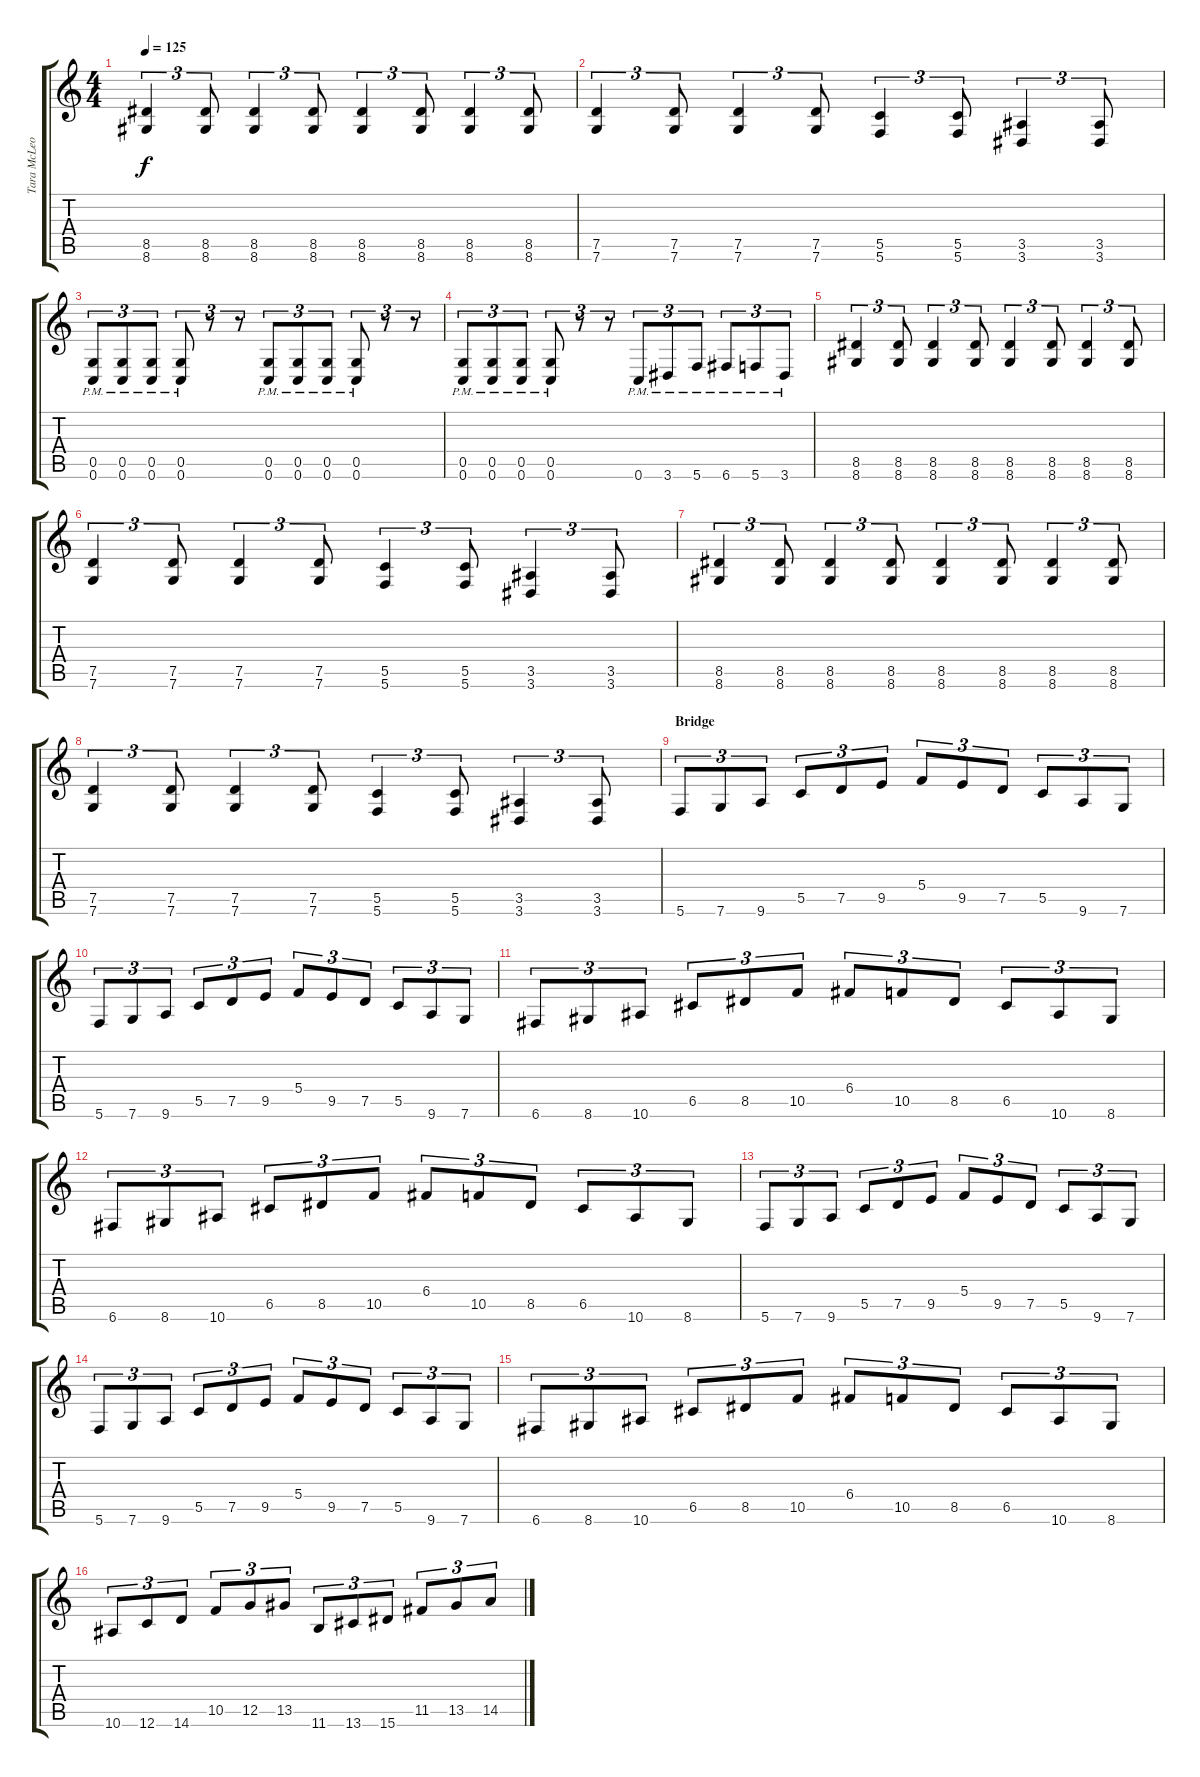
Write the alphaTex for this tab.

\track ("Tara McLeod (Guitar)" "Tara McLeo") {instrument distortionguitar}
\staff {score tabs}
\tuning (D4 A3 F3 C3 G2 C2) {hide}
\ts (4 4)
\tempo 125
\clef g2
\ks c
(8.5 8.6).4{tu (3 2) dy f} (8.5 8.6).8{tu (3 2)} (8.5 8.6).4{tu (3 2)} (8.5 8.6).8{tu (3 2)} (8.5 8.6).4{tu (3 2)} (8.5 8.6).8{tu (3 2)} (8.5 8.6).4{tu (3 2)} (8.5 8.6).8{tu (3 2)} |
(7.5 7.6).4{tu (3 2)} (7.5 7.6).8{tu (3 2)} (7.5 7.6).4{tu (3 2)} (7.5 7.6).8{tu (3 2)} (5.5 5.6).4{tu (3 2)} (5.5 5.6).8{tu (3 2)} (3.5 3.6).4{tu (3 2)} (3.5 3.6).8{tu (3 2)} |
(0.5{pm} 0.6{pm}).8{tu (3 2)} (0.5{pm} 0.6{pm}).8{tu (3 2)} (0.5{pm} 0.6{pm}).8{tu (3 2)} (0.5{pm} 0.6{pm}).8{tu (3 2)} r.8{tu (3 2)} r.8{tu (3 2)} (0.5{pm} 0.6{pm}).8{tu (3 2)} (0.5{pm} 0.6{pm}).8{tu (3 2)} (0.5{pm} 0.6{pm}).8{tu (3 2)} (0.5{pm} 0.6{pm}).8{tu (3 2)} r.8{tu (3 2)} r.8{tu (3 2)} |
(0.5{pm} 0.6{pm}).8{tu (3 2)} (0.5{pm} 0.6{pm}).8{tu (3 2)} (0.5{pm} 0.6{pm}).8{tu (3 2)} (0.5{pm} 0.6{pm}).8{tu (3 2)} r.8{tu (3 2)} r.8{tu (3 2)} 0.6{pm}.8{tu (3 2)} 3.6{pm}.8{tu (3 2)} 5.6{pm}.8{tu (3 2)} 6.6{pm}.8{tu (3 2)} 5.6{pm}.8{tu (3 2)} 3.6{pm}.8{tu (3 2)} |
(8.5 8.6).4{tu (3 2)} (8.5 8.6).8{tu (3 2)} (8.5 8.6).4{tu (3 2)} (8.5 8.6).8{tu (3 2)} (8.5 8.6).4{tu (3 2)} (8.5 8.6).8{tu (3 2)} (8.5 8.6).4{tu (3 2)} (8.5 8.6).8{tu (3 2)} |
(7.5 7.6).4{tu (3 2)} (7.5 7.6).8{tu (3 2)} (7.5 7.6).4{tu (3 2)} (7.5 7.6).8{tu (3 2)} (5.5 5.6).4{tu (3 2)} (5.5 5.6).8{tu (3 2)} (3.5 3.6).4{tu (3 2)} (3.5 3.6).8{tu (3 2)} |
(8.5 8.6).4{tu (3 2)} (8.5 8.6).8{tu (3 2)} (8.5 8.6).4{tu (3 2)} (8.5 8.6).8{tu (3 2)} (8.5 8.6).4{tu (3 2)} (8.5 8.6).8{tu (3 2)} (8.5 8.6).4{tu (3 2)} (8.5 8.6).8{tu (3 2)} |
(7.5 7.6).4{tu (3 2)} (7.5 7.6).8{tu (3 2)} (7.5 7.6).4{tu (3 2)} (7.5 7.6).8{tu (3 2)} (5.5 5.6).4{tu (3 2)} (5.5 5.6).8{tu (3 2)} (3.5 3.6).4{tu (3 2)} (3.5 3.6).8{tu (3 2)} |
\section ("" "Bridge")
5.6.8{tu (3 2)} 7.6.8{tu (3 2)} 9.6.8{tu (3 2)} 5.5.8{tu (3 2)} 7.5.8{tu (3 2)} 9.5.8{tu (3 2)} 5.4.8{tu (3 2)} 9.5.8{tu (3 2)} 7.5.8{tu (3 2)} 5.5.8{tu (3 2)} 9.6.8{tu (3 2)} 7.6.8{tu (3 2)} |
5.6.8{tu (3 2)} 7.6.8{tu (3 2)} 9.6.8{tu (3 2)} 5.5.8{tu (3 2)} 7.5.8{tu (3 2)} 9.5.8{tu (3 2)} 5.4.8{tu (3 2)} 9.5.8{tu (3 2)} 7.5.8{tu (3 2)} 5.5.8{tu (3 2)} 9.6.8{tu (3 2)} 7.6.8{tu (3 2)} |
6.6.8{tu (3 2)} 8.6.8{tu (3 2)} 10.6.8{tu (3 2)} 6.5.8{tu (3 2)} 8.5.8{tu (3 2)} 10.5.8{tu (3 2)} 6.4.8{tu (3 2)} 10.5.8{tu (3 2)} 8.5.8{tu (3 2)} 6.5.8{tu (3 2)} 10.6.8{tu (3 2)} 8.6.8{tu (3 2)} |
6.6.8{tu (3 2)} 8.6.8{tu (3 2)} 10.6.8{tu (3 2)} 6.5.8{tu (3 2)} 8.5.8{tu (3 2)} 10.5.8{tu (3 2)} 6.4.8{tu (3 2)} 10.5.8{tu (3 2)} 8.5.8{tu (3 2)} 6.5.8{tu (3 2)} 10.6.8{tu (3 2)} 8.6.8{tu (3 2)} |
5.6.8{tu (3 2)} 7.6.8{tu (3 2)} 9.6.8{tu (3 2)} 5.5.8{tu (3 2)} 7.5.8{tu (3 2)} 9.5.8{tu (3 2)} 5.4.8{tu (3 2)} 9.5.8{tu (3 2)} 7.5.8{tu (3 2)} 5.5.8{tu (3 2)} 9.6.8{tu (3 2)} 7.6.8{tu (3 2)} |
5.6.8{tu (3 2)} 7.6.8{tu (3 2)} 9.6.8{tu (3 2)} 5.5.8{tu (3 2)} 7.5.8{tu (3 2)} 9.5.8{tu (3 2)} 5.4.8{tu (3 2)} 9.5.8{tu (3 2)} 7.5.8{tu (3 2)} 5.5.8{tu (3 2)} 9.6.8{tu (3 2)} 7.6.8{tu (3 2)} |
6.6.8{tu (3 2)} 8.6.8{tu (3 2)} 10.6.8{tu (3 2)} 6.5.8{tu (3 2)} 8.5.8{tu (3 2)} 10.5.8{tu (3 2)} 6.4.8{tu (3 2)} 10.5.8{tu (3 2)} 8.5.8{tu (3 2)} 6.5.8{tu (3 2)} 10.6.8{tu (3 2)} 8.6.8{tu (3 2)} |
10.6.8{tu (3 2)} 12.6.8{tu (3 2)} 14.6.8{tu (3 2)} 10.5.8{tu (3 2)} 12.5.8{tu (3 2)} 13.5.8{tu (3 2)} 11.6.8{tu (3 2)} 13.6.8{tu (3 2)} 15.6.8{tu (3 2)} 11.5.8{tu (3 2)} 13.5.8{tu (3 2)} 14.5.8{tu (3 2)}
